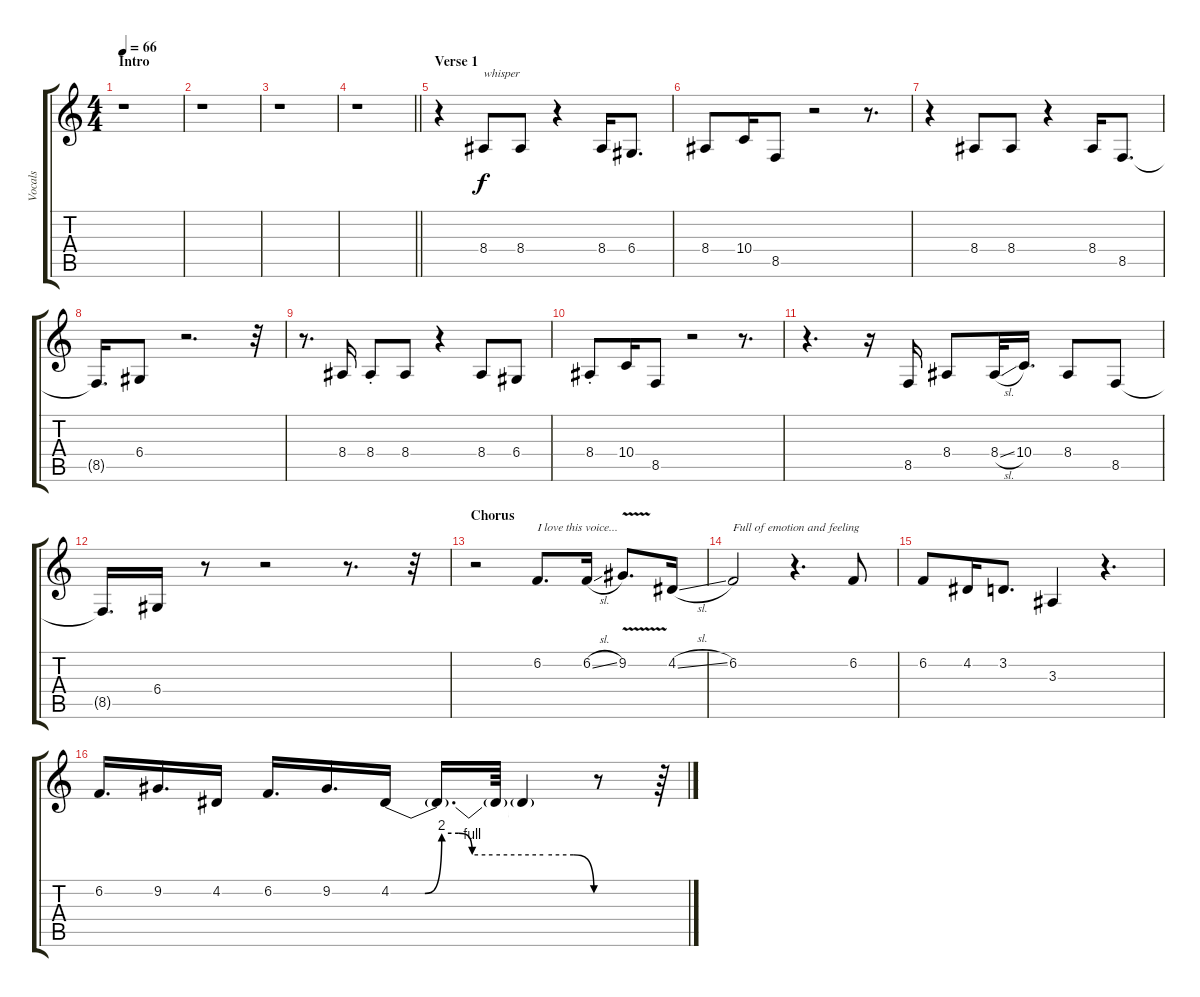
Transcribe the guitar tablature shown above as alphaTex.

\track ("Vocals" "Vocals") {instrument sopranosax}
\staff {score tabs}
\tuning (E4 B3 G3 D3 A2 E2) {hide}
\ts (4 4)
\section ("" "Intro")
\tempo 66
\clef g2
\ks c
r.1{dy f instrument sopranosax} |
r.1 |
r.1 |
\barLineRight lightlight
r.1 |
\section ("" "Verse 1")
r.4 8.4.8{txt "whisper"} 8.4.8 r.4 8.4.16 6.4.8{d} |
8.4.8 10.4.16 8.5.8 r.2 r.8{d} |
r.4 8.4.8 8.4.8 r.4 8.4.16 8.5.8{d} |
8.5{t}.16{d} 6.4.8 r.2{d} r.32 |
r.8{d} 8.4.16 8.4{st}.8 8.4.8 r.4 8.4.8 6.4.8 |
8.4{st}.8 10.4.16 8.5.8 r.2 r.8{d} |
r.4{d} r.16 8.5.16 8.4.8 8.4{sl}.32 10.4.16{d} 8.4.8 8.5.8 |
8.5{t}.16{d} 6.4.16 r.8 r.2 r.8{d} r.32 |
\section ("" "Chorus")
r.2{volume 11 instrument altosax} 6.2.8{d txt "I love this voice..."} 6.2{sl}.16 9.2{v}.8{d} 4.2{sl}.16 |
6.2.2{txt "Full of emotion and feeling"} r.4{d} 6.2.8 |
6.2.8 4.2.16 3.2.8{d} 3.3.4 r.4{d} |
6.2.16{d} 9.2.16{d} 4.2.16 6.2.16{d} 9.2.16{d} 4.2{be (custom 0 0 5 0 10 0 15 8 20 8 24 4 30 4 45 4 54 4 60 0)}.16 4.2{t}.16{d} 4.2{t}.64 4.2{t}.4 r.8 r.64
